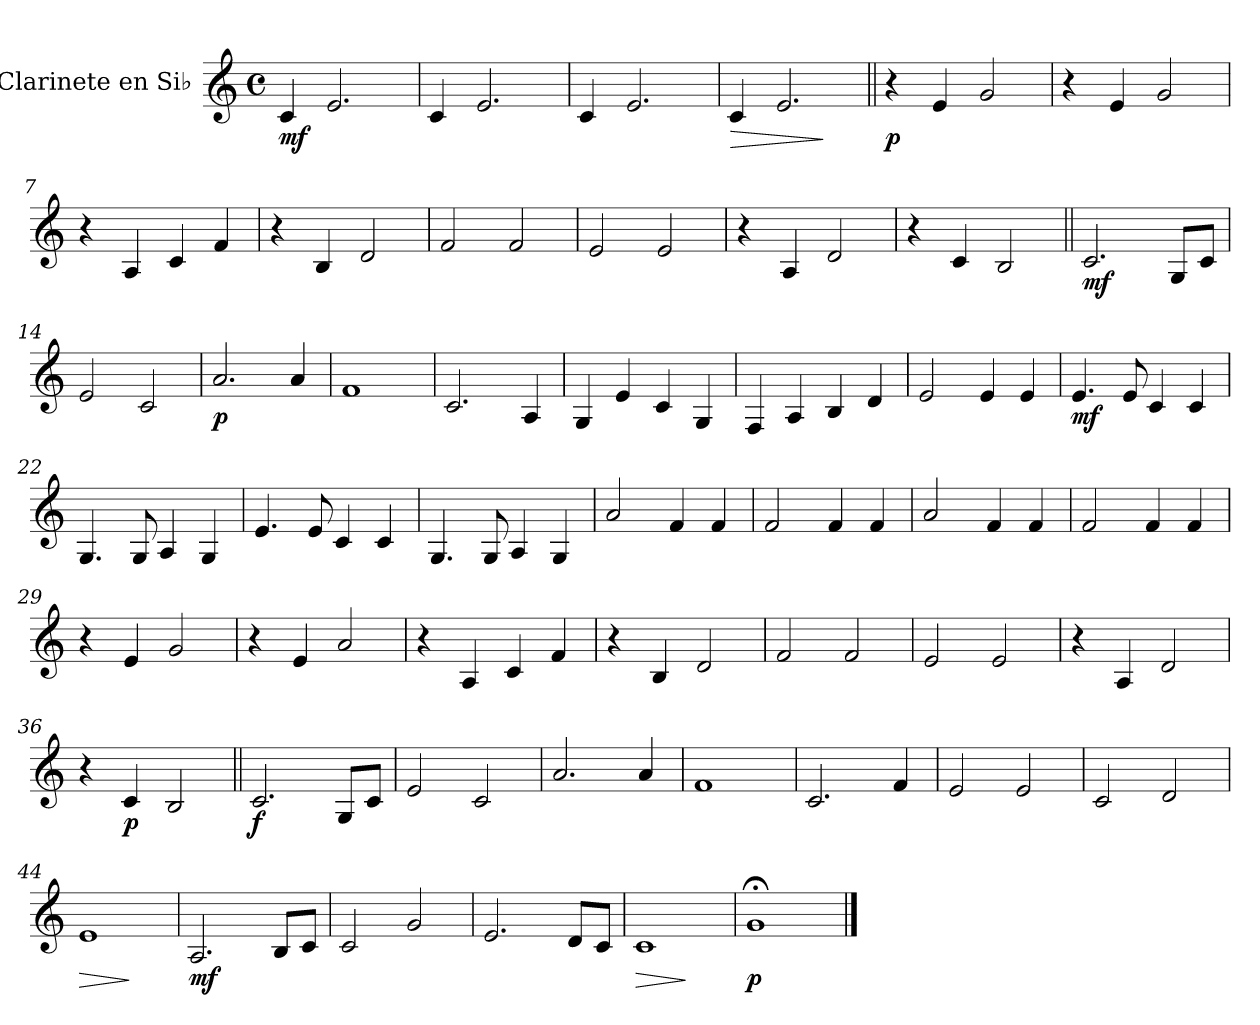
**kern	**dynam
*part1	*part1
*staff1	*staff1
*I"Clarinete en Si♭	*
*I'Cl. Si♭	*
*clefG2	*
*ITrd1c2	*
*k[b-e-]	*
*M4/4	*
*met(c)	*
=1	=1
!	!LO:DY:b
4B-/	mf
2.d/	.
=2	=2
4B-/	.
2.d/	.
=3	=3
4B-/	.
2.d/	.
=4	=4
!	!LO:HP:b
4B-/	>
2.d/	.
.	]
=5||	=5||
!	!LO:DY:b
4r	p
4d/	.
2f/	.
=6	=6
4r	.
4d/	.
2f/	.
!!LO:LB:g=z
=7	=7
4r	.
4G/	.
4B-/	.
4e-/	.
=8	=8
4r	.
4A/	.
2c/	.
=9	=9
2e-/	.
2e-/	.
=10	=10
2d/	.
2d/	.
=11	=11
4r	.
4G/	.
2c/	.
=12	=12
4r	.
4B-/	.
2A/	.
=13||	=13||
!	!LO:DY:b
2.B-/	mf
8F/L	.
8B-/J	.
!!LO:LB:g=z
=14	=14
2d/	.
2B-/	.
=15	=15
!	!LO:DY:b
2.g/	p
4g/	.
=16	=16
1e-	.
=17	=17
2.B-/	.
4G/	.
=18	=18
4F/	.
4d/	.
4B-/	.
4F/	.
=19	=19
4E-/	.
4G/	.
4A/	.
4c/	.
=20	=20
2d/	.
4d/	.
4d/	.
!!LO:LB:g=z
=21	=21
!	!LO:DY:b
4.d/	mf
8d/	.
4B-/	.
4B-/	.
=22	=22
4.F/	.
8F/	.
4G/	.
4F/	.
=23	=23
4.d/	.
8d/	.
4B-/	.
4B-/	.
=24	=24
4.F/	.
8F/	.
4G/	.
4F/	.
=25	=25
2g/	.
4e-/	.
4e-/	.
=26	=26
2e-/	.
4e-/	.
4e-/	.
=27	=27
2g/	.
4e-/	.
4e-/	.
=28	=28
2e-/	.
4e-/	.
4e-/	.
!!LO:LB:g=z
=29	=29
4r	.
4d/	.
2f/	.
=30	=30
4r	.
4d/	.
2g/	.
=31	=31
4r	.
4G/	.
4B-/	.
4e-/	.
=32	=32
4r	.
4A/	.
2c/	.
=33	=33
2e-/	.
2e-/	.
!!LO:LB:g=z
=34	=34
2d/	.
2d/	.
=35	=35
4r	.
4G/	.
2c/	.
=36	=36
4r	.
!	!LO:DY:b
4B-/	p
2A/	.
=37||	=37||
!	!LO:DY:b
2.B-/	f
8F/L	.
8B-/J	.
=38	=38
2d/	.
2B-/	.
=39	=39
2.g/	.
4g/	.
=40	=40
1e-	.
!!LO:LB:g=z
=41	=41
2.B-/	.
4e-/	.
=42	=42
2d/	.
2d/	.
=43	=43
2B-/	.
2c/	.
=44	=44
!	!LO:HP:b
1d	>
.	]
=45	=45
!	!LO:DY:b
2.G/	mf
8A/L	.
8B-/J	.
=46	=46
2B-/	.
2f/	.
=47	=47
2.d/	.
8c/L	.
8B-/J	.
!!LO:LB:g=z
=48	=48
!	!LO:HP:b
1B-	>
.	]
=49	=49
!	!LO:DY:b
1f;	p
==	==
*-	*-
